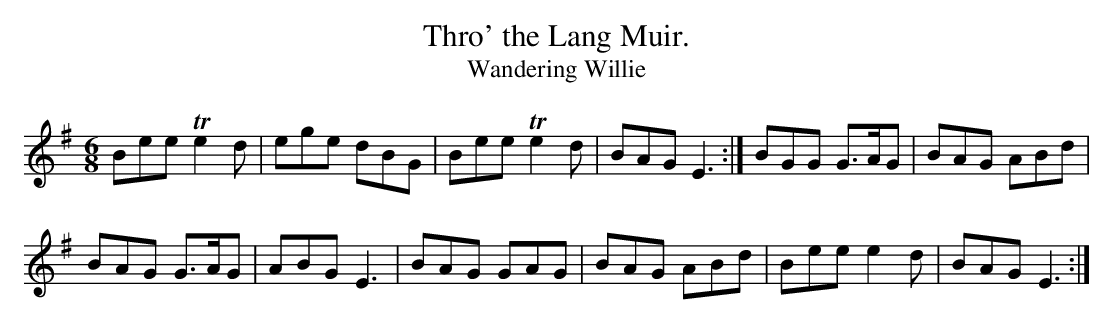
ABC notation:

X:1
T:Thro' the Lang Muir.
T:Wandering Willie
M:6/8
L:1/8
K:EMin % dorian/minor/phrygian pentatonic
Bee Te2d |ege dBG| Bee Te2d |BAG E3:|\
BGG  G>AG|BAG ABd|!BAG  G>AG|ABG E3 |\
BAG  GAG |BAG ABd| Bee  e2d |BAG E3:|
